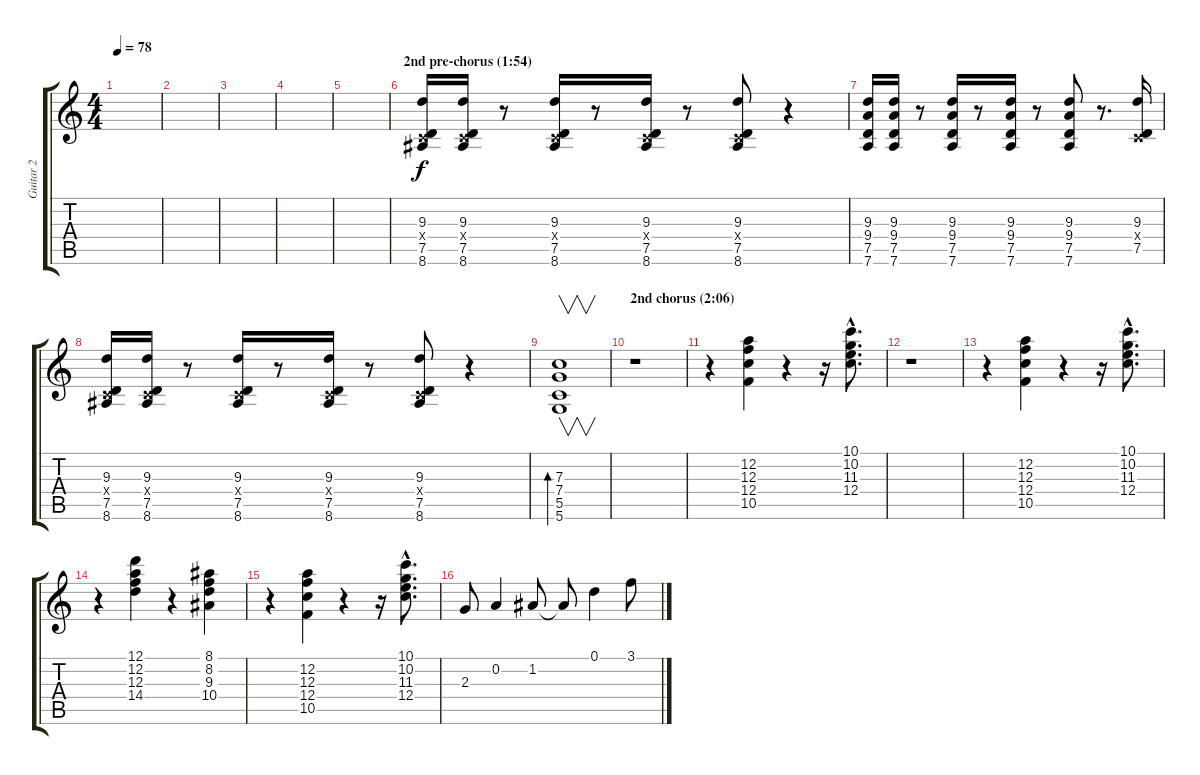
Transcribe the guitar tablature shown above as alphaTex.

\track ("Guitar 2" "Guitar 2") {instrument electricguitarclean}
\staff {score tabs}
\tuning (D4 A3 F3 C3 G2 D2) {hide}
\ts (4 4)
\tempo 78
\clef g2
\ks c
|
|
|
|
|
\section ("" "2nd pre-chorus (1:54)")
(9.3 0.4{x} 7.5 8.6).16 (9.3 0.4{x} 7.5 8.6).16 r.8 (9.3 0.4{x} 7.5 8.6).16 r.8 (9.3 0.4{x} 7.5 8.6).16 r.8 (9.3 0.4{x} 7.5 8.6).8 r.4 |
(9.3 9.4 7.5 7.6).16 (9.3 9.4 7.5 7.6).16 r.8 (9.3 9.4 7.5 7.6).16 r.8 (9.3 9.4 7.5 7.6).16 r.8 (9.3 9.4 7.5 7.6).8 r.8{d} (9.3 0.4{x} 7.5).16 |
(9.3 0.4{x} 7.5 8.6).16 (9.3 0.4{x} 7.5 8.6).16 r.8 (9.3 0.4{x} 7.5 8.6).16 r.8 (9.3 0.4{x} 7.5 8.6).16 r.8 (9.3 0.4{x} 7.5 8.6).8 r.4 |
(7.3 7.4 5.5 5.6).1{v bd 60} |
\section ("" "2nd chorus (2:06)")
r.1 |
r.4 (12.2 12.3 12.4 10.5).4 r.4 r.16 (10.1{hac} 10.2{hac} 11.3{hac} 12.4{hac}).8{d} |
r.1 |
r.4 (12.2 12.3 12.4 10.5).4 r.4 r.16 (10.1{hac} 10.2{hac} 11.3{hac} 12.4{hac}).8{d} |
r.4 (12.1 12.2 12.3 14.4).4 r.4 (8.1 8.2 9.3 10.4).4 |
r.4 (12.2 12.3 12.4 10.5).4 r.4 r.16 (10.1{hac} 10.2{hac} 11.3{hac} 12.4{hac}).8{d} |
2.3.8 0.2.4 1.2.8 1.2{t}.8 0.1.4 3.1.8
